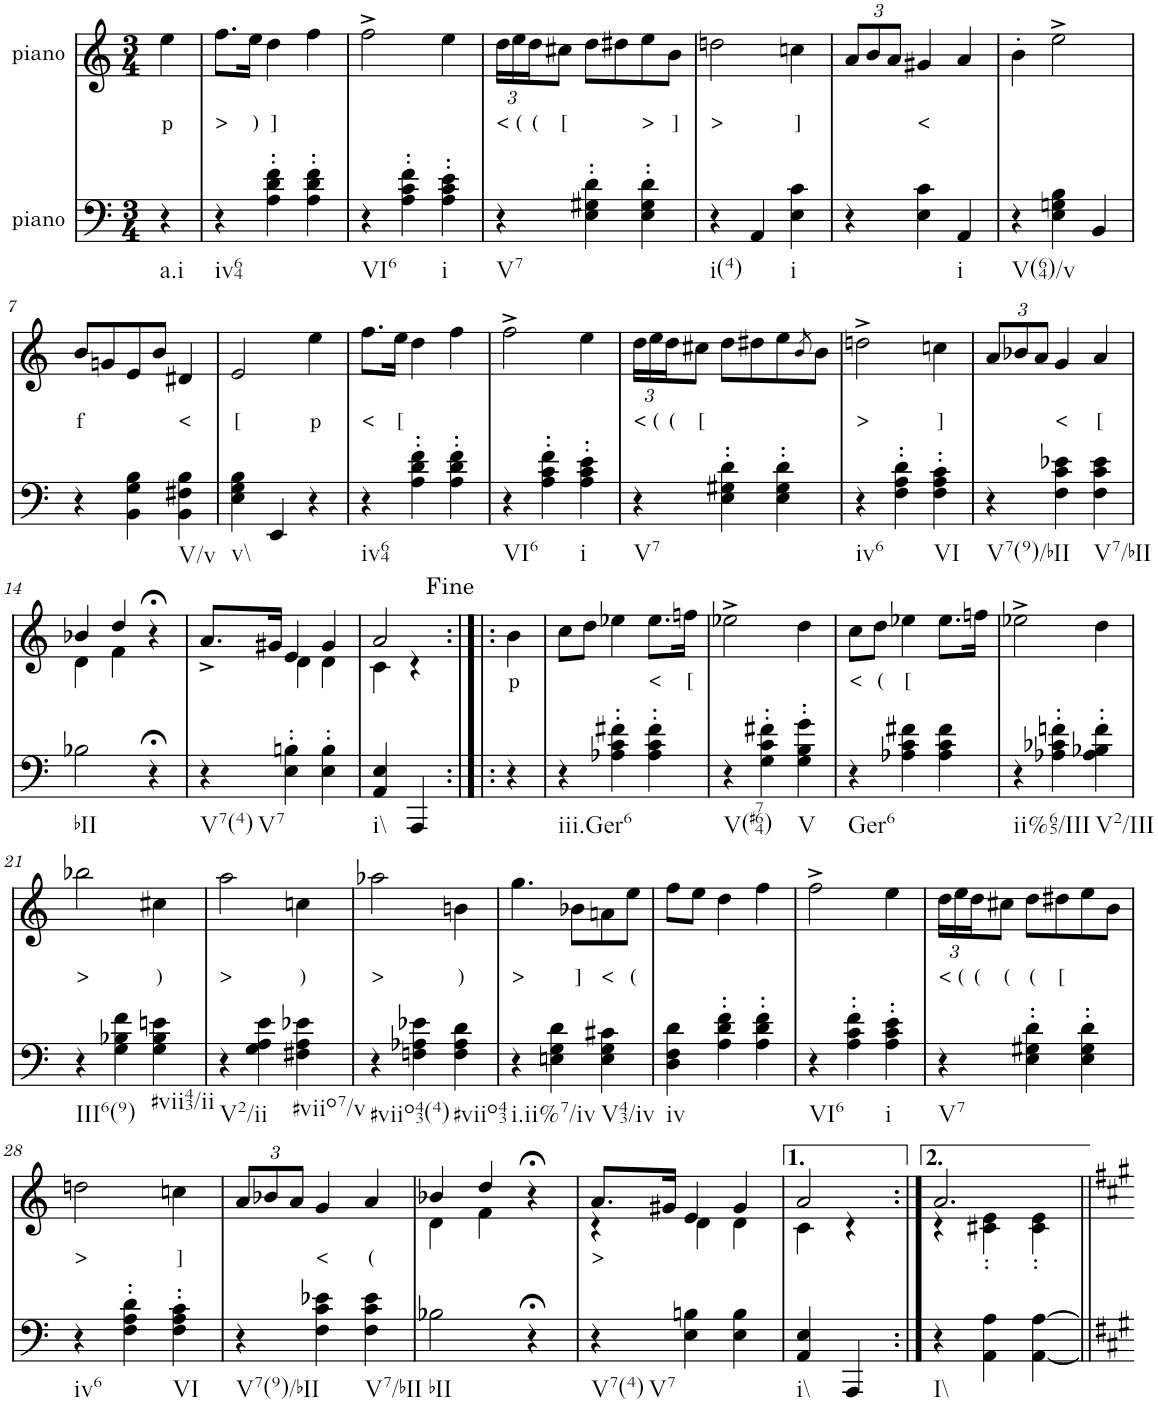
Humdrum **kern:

**kern	**kern	**text
*part2	*part1	*part1
*staff2	*staff1	*staff1
*I"piano	*I"piano	*
*I'Pno	*I'Pno	*
*clefF4	*clefG2	*
*k[]	*k[]	*
*M3/4	*M3/4	*
=	=	=
!LO:TX:b:t=a.i	!	!
!	!	!LO:LY:b
4r	4ee\	p
=1	=1	=1
!LO:TX:b:t=iv64	!	!
!	!	!LO:LY:b
4r	8.ff\L	>
!	!	!LO:LY:b
.	16ee\Jk	)
!	!	!LO:LY:b
4A\' 4d\' 4f\'	4dd\	]
4A\' 4d\' 4f\'	4ff\	.
=2	=2	=2
!LO:TX:b:t=VI6	!	!
4r	2ff^\	.
4A\' 4c\' 4f\'	.	.
!LO:TX:b:t=i	!	!
4A\' 4c\' 4e\'	4ee\	.
=3	=3	=3
*	*Xbrackettup	*
!LO:TX:b:t=V7	!	!
!	!	!LO:LY:b
4r	24dd\LL	<
!	!	!LO:LY:b
.	24ee\	(
!	!	!LO:LY:b
.	24dd\J	(
!	!	!LO:LY:b
.	8cc#X\J	[
4E\' 4G#X\' 4d\'	8dd\L	.
.	8dd#X\	.
!	!	!LO:LY:b
4E\' 4G#\' 4d\'	8ee\	>
!	!	!LO:LY:b
.	8b\J	]
=4	=4	=4
!LO:TX:b:t=i(4)	!	!
!	!	!LO:LY:b
4r	2ddn\	>
4AA/	.	.
!LO:TX:b:t=i	!	!
!	!	!LO:LY:b
4E\ 4c\	4ccn\	]
=5	=5	=5
4r	12a/L	.
.	12b/	.
.	12a/J	.
!	!	!LO:LY:b
4E\ 4c\	4g#X/	<
!LO:TX:b:t=i	!	!
4AA/	4a/	.
=6	=6	=6
!LO:TX:b:t=V(64)/v	!	!
4r	4b'\	.
4E\ 4Gn\ 4B\	2ee^\	.
4BB/	.	.
!!LO:LB:g=z
=7	=7	=7
!	!	!LO:LY:b
4r	8b/L	f
.	8gn/	.
4BB\ 4G\ 4B\	8e/	.
.	8b/J	.
!LO:TX:b:t=V/v	!	!
!	!	!LO:LY:b
4BB\ 4F#X\ 4B\	4d#X/	<
=8	=8	=8
!LO:TX:b:t=v\\	!	!
!	!	!LO:LY:b
4E\ 4G\ 4B\	2e/	[
4EE/	.	.
!	!	!LO:LY:b
4r	4ee\	p
=9	=9	=9
!LO:TX:b:t=iv64	!	!
!	!	!LO:LY:b
4r	8.ff\L	<
!	!	!LO:LY:b
.	16ee\Jk	[
4A\' 4d\' 4f\'	4dd\	.
4A\' 4d\' 4f\'	4ff\	.
=10	=10	=10
!LO:TX:b:t=VI6	!	!
4r	2ff^\	.
4A\' 4c\' 4f\'	.	.
!LO:TX:b:t=i	!	!
4A\' 4c\' 4e\'	4ee\	.
=11	=11	=11
!LO:TX:b:t=V7	!	!
!	!	!LO:LY:b
4r	24dd\LL	<
!	!	!LO:LY:b
.	24ee\	(
!	!	!LO:LY:b
.	24dd\J	(
!	!	!LO:LY:b
.	8cc#X\J	[
4E\' 4G#X\' 4d\'	8dd\L	.
.	8dd#X\	.
4E\' 4G#\' 4d\'	8ee\	.
.	8qb/	.
.	8b\J	.
=12	=12	=12
!LO:TX:b:t=iv6	!	!
!	!	!LO:LY:b
4r	2ddn^\	>
4F\' 4A\' 4d\'	.	.
!LO:TX:b:t=VI	!	!
!	!	!LO:LY:b
4F\' 4A\' 4c\'	4ccn\	]
=13	=13	=13
!LO:TX:b:t=V7(9)/bII	!	!
4r	12a/L	.
.	12b-X/	.
.	12a/J	.
!	!	!LO:LY:b
4F\ 4c\ 4e-X\	4g/	<
!LO:TX:b:t=V7/bII	!	!
!	!	!LO:LY:b
4F\ 4c\ 4e-\	4a/	[
!!LO:LB:g=z
=14	=14	=14
*	*^	*
!LO:TX:b:t=bII	!	!	!
2B-X\	4b-X/	4d\	.
.	4dd/	4f\	.
4r;<	4r;<	4ryy	.
=15	=15	=15	=15
!LO:TX:b:t=V7(4)	!	!	!
!LO:TX:b:t=V7	!	!	!
4r	8.a^/L	4ryy	.
.	16g#X/Jk	.	.
4E\' 4Bn\'	4e/	4d\	.
4E\' 4B\'	4g#/	4d\	.
=16	=16	=16	=16
!LO:TX:b:t=i\\	!	!	!
4AA/ 4E/	2a/	4c\	.
4AAA/	.	4r	.
=16X1:|!|:	=16X1:|!|:	=16X1:|!|:	=16X1:|!|:
!	!	!	!LO:LY:b
*	*v	*v	*
4r	4b\	p
=17	=17	=17
!LO:TX:b:t=iii.Ger6	!	!
4r	8cc\L	.
.	8dd\J	.
4A-X\' 4c\' 4f#X\'	4ee-X\	.
!	!	!LO:LY:b
4A-\' 4c\' 4f#\'	8.ee-\L	<
!	!	!LO:LY:b
.	16ffn\Jk	[
=18	=18	=18
!LO:TX:b:t=V(#764)	!	!
4r	2ee-X^\	.
4G\' 4c\' 4f#X\'	.	.
!LO:TX:b:t=V	!	!
4G\' 4B\' 4g\'	4dd\	.
=19	=19	=19
!LO:TX:b:t=Ger6	!	!
!	!	!LO:LY:b
4r	8cc\L	<
!	!	!LO:LY:b
.	8dd\J	(
!	!	!LO:LY:b
4A-X\ 4c\ 4f#X\	4ee-X\	[
4A-\ 4c\ 4f#\	8.ee-\L	.
.	16ffn\Jk	.
=20	=20	=20
!LO:TX:b:t=ii%65/III	!	!
4r	2ee-X^\	.
4A-X\' 4c-X\' 4fn\'	.	.
!LO:TX:b:t=V2/III	!	!
4A-\' 4B-X\' 4f\'	4dd\	.
!!LO:LB:g=z
=21	=21	=21
!LO:TX:b:t=III6(9)	!	!
!	!	!LO:LY:b
4r	2bb-X\	>
4G\ 4B-X\ 4f\	.	.
!LO:TX:b:t=#vii43/ii	!	!
!	!	!LO:LY:b
4G\ 4B-\ 4en\	4cc#X\	)
=22	=22	=22
!LO:TX:b:t=V2/ii	!	!
!	!	!LO:LY:b
4r	2aa\	>
4G\ 4A\ 4e\	.	.
!LO:TX:b:t=#viio7/v	!	!
!	!	!LO:LY:b
4F#X\ 4A\ 4e-X\	4ccn\	)
=23	=23	=23
!LO:TX:b:t=#viio43(4)	!	!
!	!	!LO:LY:b
4r	2aa-X\	>
4Fn\ 4A-X\ 4e-X\	.	.
!LO:TX:b:t=#viio43	!	!
!	!	!LO:LY:b
4F\ 4A-\ 4d\	4bn\	)
=24	=24	=24
!LO:TX:b:t=i.ii%7/iv	!	!
!	!	!LO:LY:b
4r	4.gg\	>
4En\ 4G\ 4d\	.	.
!	!	!LO:LY:b
.	8b-X\L	]
!LO:TX:b:t=V43/iv	!	!
!	!	!LO:LY:b
4E\ 4G\ 4c#X\	8an\	<
!	!	!LO:LY:b
.	8ee\J	(
=25	=25	=25
!LO:TX:b:t=iv	!	!
4D\ 4F\ 4d\	8ff\L	.
.	8ee\J	.
4A\' 4d\' 4f\'	4dd\	.
4A\' 4d\' 4f\'	4ff\	.
=26	=26	=26
!LO:TX:b:t=VI6	!	!
4r	2ff^\	.
4A\' 4c\' 4f\'	.	.
!LO:TX:b:t=i	!	!
4A\' 4c\' 4e\'	4ee\	.
=27	=27	=27
!LO:TX:b:t=V7	!	!
!	!	!LO:LY:b
4r	24dd\LL	<
!	!	!LO:LY:b
.	24ee\	(
!	!	!LO:LY:b
.	24dd\J	(
!	!	!LO:LY:b
.	8cc#X\J	(
!	!	!LO:LY:b
4E\' 4G#X\' 4d\'	8dd\L	(
!	!	!LO:LY:b
.	8dd#X\	[
4E\' 4G#\' 4d\'	8ee\	.
.	8b\J	.
!!LO:LB:g=z
=28	=28	=28
!LO:TX:b:t=iv6	!	!
!	!	!LO:LY:b
4r	2ddn\	>
4F\' 4A\' 4d\'	.	.
!LO:TX:b:t=VI	!	!
!	!	!LO:LY:b
4F\' 4A\' 4c\'	4ccn\	]
=29	=29	=29
!LO:TX:b:t=V7(9)/bII	!	!
4r	12a/L	.
.	12b-X/	.
.	12a/J	.
!	!	!LO:LY:b
4F\ 4c\ 4e-X\	4g/	<
!LO:TX:b:t=V7/bII	!	!
!	!	!LO:LY:b
4F\ 4c\ 4e-\	4a/	(
=30	=30	=30
*	*^	*
!LO:TX:b:t=bII	!	!	!
2B-X\	4b-X/	4d\	.
.	4dd/	4f\	.
4r;<	4r;<	4ryy	.
=31	=31	=31	=31
!LO:TX:b:t=V7(4)	!	!	!
!LO:TX:b:t=V7	!	!	!
!	!	!	!LO:LY:b
4r	8.a/L	4r	>
.	16g#X/Jk	.	.
4E\ 4Bn\	4e/	4d\	.
4E\ 4B\	4g#/	4d\	.
=32	=32	=32	=32
!LO:TX:b:t=i\\	!	!	!
4AA/ 4E/	2a/	4c\	.
4AAA/	.	4r	.
=32X2:|!	=32X2:|!	=32X2:|!	=32X2:|!
!LO:TX:b:t=I\\	!	!	!
4r	2.a/	4r	.
4AA\ 4A\	.	4c#X\' 4e\'	.
[4AA\ [4A\	.	4c#\' 4e\'	.
*	*v	*v	*
=||	=||	=||
*-	*-	*-
